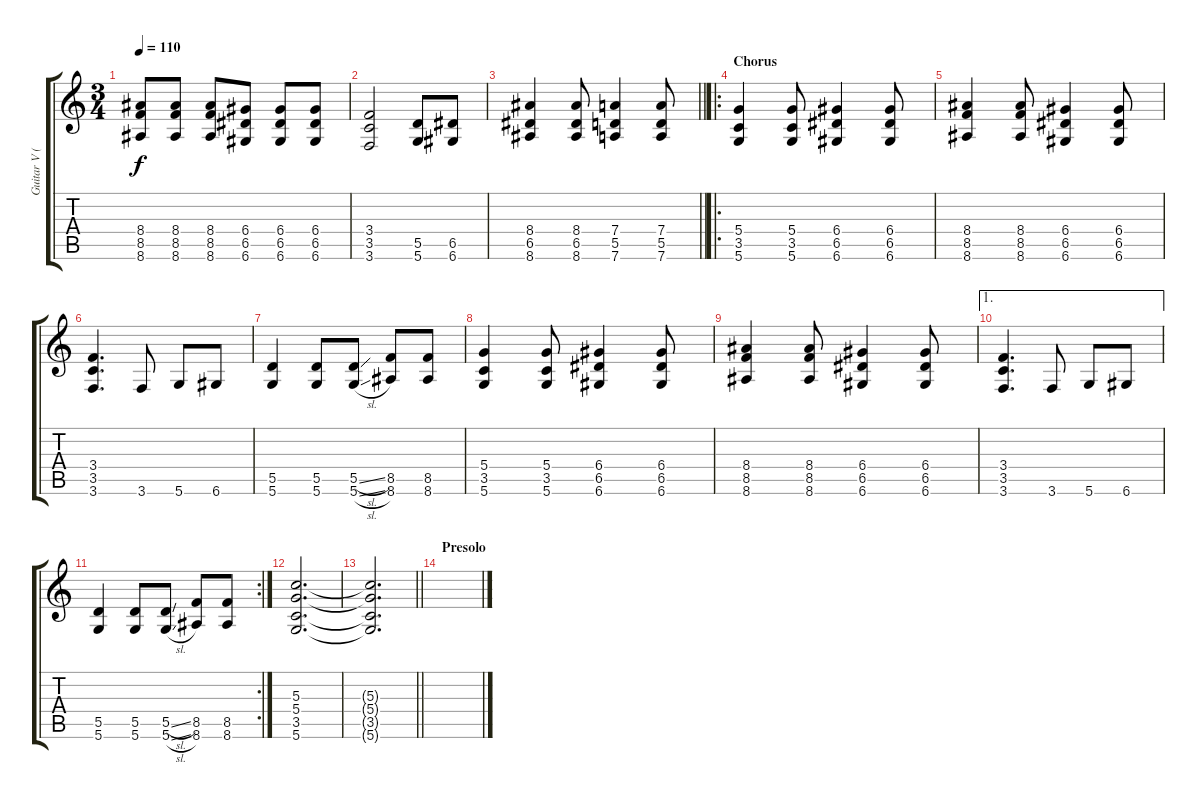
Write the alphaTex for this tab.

\track ("Guitar V (RHYTHM)" "Guitar V (") {instrument overdrivenguitar}
\staff {score tabs}
\tuning (E4 B3 G3 D3 A2 D2) {hide}
\ts (3 4)
\tempo 110
\clef g2
\ks c
(8.4 8.5 8.6).8{dy f} (8.4 8.5 8.6).8 (8.4 8.5 8.6).8 (6.4 6.5 6.6).8 (6.4 6.5 6.6).8 (6.4 6.5 6.6).8 |
(3.4 3.5 3.6).2 (5.5 5.6).8 (6.5 6.6).8 |
\barLineRight lightlight
(8.4 6.5 8.6).4 (8.4 6.5 8.6).8 (7.4 5.5 7.6).4 (7.4 5.5 7.6).8 |
\ro
\section ("" "Chorus")
(5.4 3.5 5.6).4 (5.4 3.5 5.6).8 (6.4 6.5 6.6).4 (6.4 6.5 6.6).8 |
(8.4 8.5 8.6).4 (8.4 8.5 8.6).8 (6.4 6.5 6.6).4 (6.4 6.5 6.6).8 |
(3.4 3.5 3.6).4{d} 3.6.8 5.6.8 6.6.8 |
(5.5 5.6).4 (5.5 5.6).8 (5.5{sl} 5.6{sl}).8 (8.5 8.6).8 (8.5 8.6).8 |
(5.4 3.5 5.6).4 (5.4 3.5 5.6).8 (6.4 6.5 6.6).4 (6.4 6.5 6.6).8 |
(8.4 8.5 8.6).4 (8.4 8.5 8.6).8 (6.4 6.5 6.6).4 (6.4 6.5 6.6).8 |
\ae 1
(3.4 3.5 3.6).4{d} 3.6.8 5.6.8 6.6.8 |
\rc 2
(5.5 5.6).4 (5.5 5.6).8 (5.5{sl} 5.6{sl}).8 (8.5 8.6).8 (8.5 8.6).8 |
(5.3 5.4 3.5 5.6).2{d} |
\barLineRight lightlight
(5.3{t} 5.4{t} 3.5{t} 5.6{t}).2{d} |
\section ("" "Presolo")
